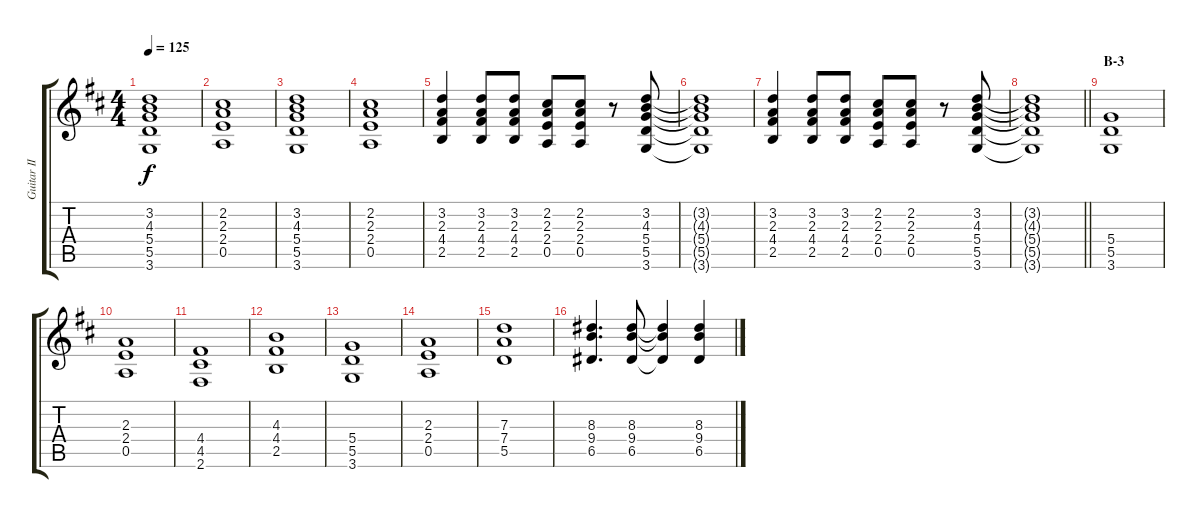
\track ("Guitar II" "Guitar II") {instrument overdrivenguitar}
\staff {score tabs}
\tuning (E4 B3 G3 D3 A2 E2) {hide}
\ts (4 4)
\tempo 125
\clef g2
\ks d
(3.2 4.3 5.4 5.5 3.6).1{dy f} |
(2.2 2.3 2.4 0.5).1 |
(3.2 4.3 5.4 5.5 3.6).1 |
(2.2 2.3 2.4 0.5).1 |
(3.2 2.3 4.4 2.5).4 (3.2 2.3 4.4 2.5).8 (3.2 2.3 4.4 2.5).8 (2.2 2.3 2.4 0.5).8 (2.2 2.3 2.4 0.5).8 r.8 (3.2 4.3 5.4 5.5 3.6).8 |
(3.2{t} 4.3{t} 5.4{t} 5.5{t} 3.6{t}).1 |
(3.2 2.3 4.4 2.5).4 (3.2 2.3 4.4 2.5).8 (3.2 2.3 4.4 2.5).8 (2.2 2.3 2.4 0.5).8 (2.2 2.3 2.4 0.5).8 r.8 (3.2 4.3 5.4 5.5 3.6).8 |
\barLineRight lightlight
(3.2{t} 4.3{t} 5.4{t} 5.5{t} 3.6{t}).1 |
\section ("" "B-3")
(5.4 5.5 3.6).1 |
(2.3 2.4 0.5).1 |
(4.4 4.5 2.6).1 |
(4.3 4.4 2.5).1 |
(5.4 5.5 3.6).1 |
(2.3 2.4 0.5).1 |
(7.3 7.4 5.5).1 |
(8.3 9.4 6.5).4{d} (8.3 9.4 6.5).8 (8.3{t} 9.4{t} 6.5{t}).4 (8.3 9.4 6.5).4
